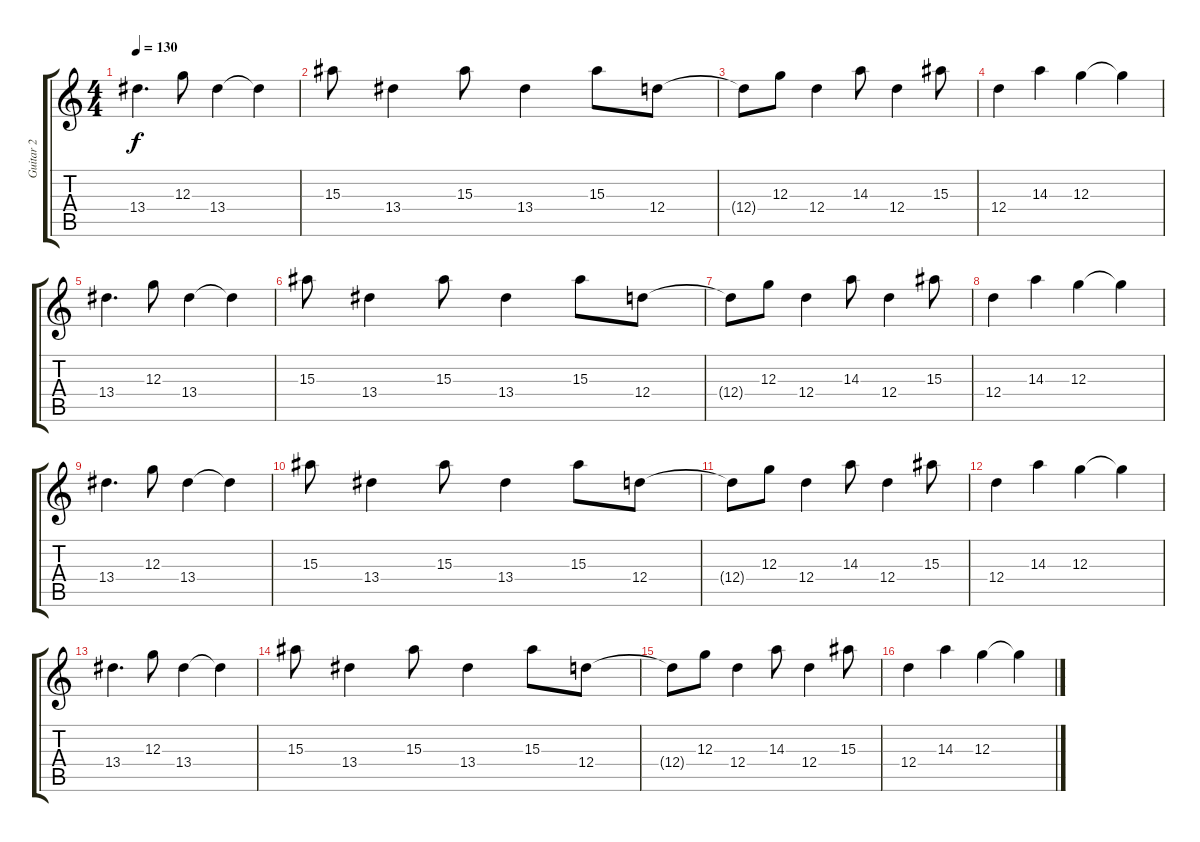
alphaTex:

\track ("Guitar 2" "Guitar 2") {instrument electricguitarclean}
\staff {score tabs}
\tuning (E4 B3 G3 D3 A2 E2) {hide}
\ts (4 4)
\tempo 130
\clef g2
\ks c
13.4.4{d dy f} 12.3.8 13.4.4 13.4{t}.4 |
15.3.8 13.4.4 15.3.8 13.4.4 15.3.8 12.4.8 |
12.4{t}.8 12.3.8 12.4.4 14.3.8 12.4.4 15.3.8 |
12.4.4 14.3.4 12.3.4 12.3{t}.4 |
13.4.4{d} 12.3.8 13.4.4 13.4{t}.4 |
15.3.8 13.4.4 15.3.8 13.4.4 15.3.8 12.4.8 |
12.4{t}.8 12.3.8 12.4.4 14.3.8 12.4.4 15.3.8 |
12.4.4 14.3.4 12.3.4 12.3{t}.4 |
13.4.4{d} 12.3.8 13.4.4 13.4{t}.4 |
15.3.8 13.4.4 15.3.8 13.4.4 15.3.8 12.4.8 |
12.4{t}.8 12.3.8 12.4.4 14.3.8 12.4.4 15.3.8 |
12.4.4 14.3.4 12.3.4 12.3{t}.4 |
13.4.4{d} 12.3.8 13.4.4 13.4{t}.4 |
15.3.8 13.4.4 15.3.8 13.4.4 15.3.8 12.4.8 |
12.4{t}.8 12.3.8 12.4.4 14.3.8 12.4.4 15.3.8 |
12.4.4 14.3.4 12.3.4 12.3{t}.4
